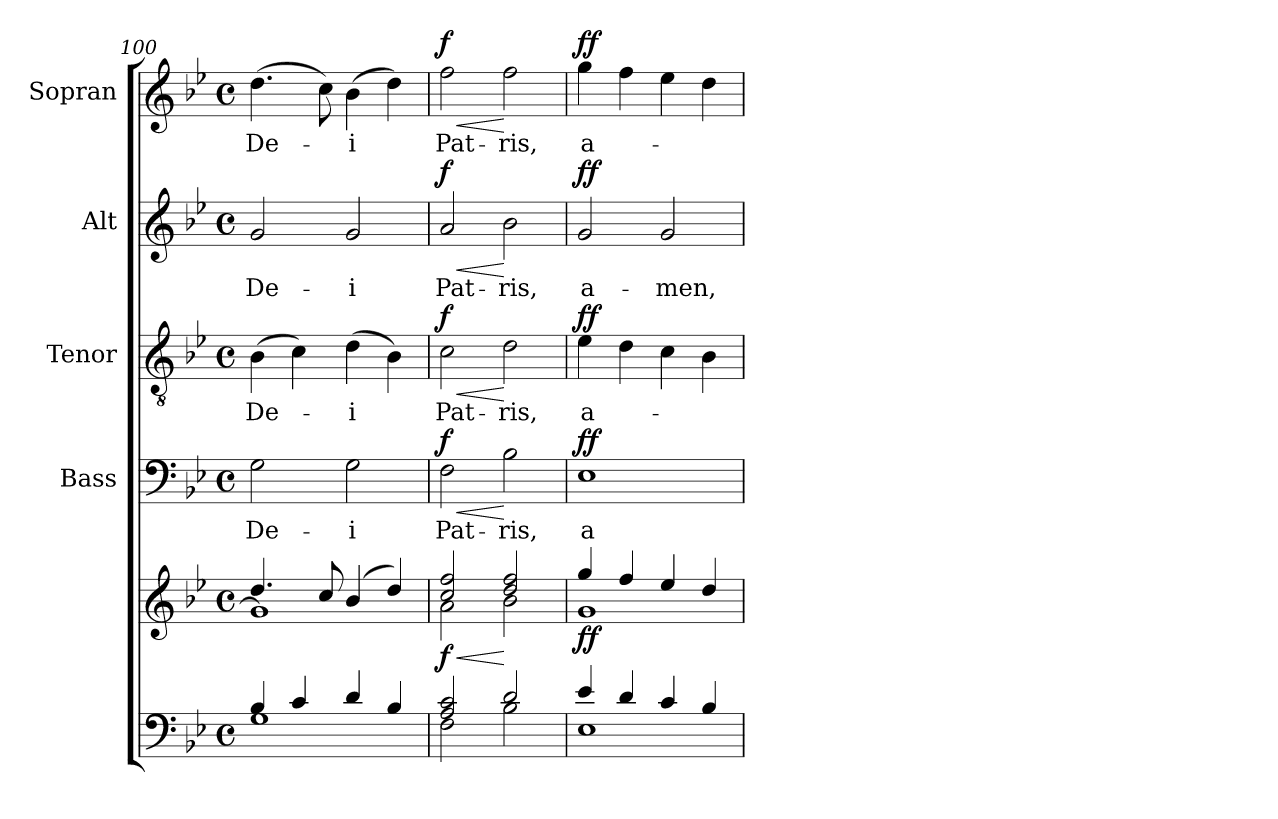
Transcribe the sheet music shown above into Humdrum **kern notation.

**kern	**kern	**dynam	**kern	**text	**dynam	**kern	**text	**dynam	**kern	**text	**dynam	**kern	**text	**dynam
*part5	*part5	*part5	*part4	*part4	*part4	*part3	*part3	*part3	*part2	*part2	*part2	*part1	*part1	*part1
*staff6	*staff5	*staff5/6	*staff4	*staff4	*staff4	*staff3	*staff3	*staff3	*staff2	*staff2	*staff2	*staff1	*staff1	*staff1
*	*	*	*I"Bass	*	*	*I"Tenor	*	*	*I"Alt	*	*	*I"Sopran	*	*
*	*	*	*I'B.	*	*	*I'T.	*	*	*I'A.	*	*	*I'S.	*	*
*clefF4	*clefG2	*	*clefF4	*	*	*clefGv2	*	*	*clefG2	*	*	*clefG2	*	*
*k[b-e-]	*k[b-e-]	*	*k[b-e-]	*	*	*k[b-e-]	*	*	*k[b-e-]	*	*	*k[b-e-]	*	*
*B-:	*B-:	*	*B-:	*	*	*B-:	*	*	*B-:	*	*	*B-:	*	*
*M4/4	*M4/4	*	*M4/4	*	*	*M4/4	*	*	*M4/4	*	*	*M4/4	*	*
*met(c)	*met(c)	*	*met(c)	*	*	*met(c)	*	*	*met(c)	*	*	*met(c)	*	*
=100	=100	=100	=100	=100	=100	=100	=100	=100	=100	=100	=100	=100	=100	=100
*^	*^	*	*	*	*	*	*	*	*	*	*	*	*	*
!	!	!	!	!	!	!LO:LY:b	!	!	!LO:LY:b	!	!	!LO:LY:b	!	!	!LO:LY:b	!
4B-/	1G	4.dd/	1g]	.	2G\	De-	.	(>4B-\	De-	.	2g/	De-	.	(>4.dd\	De-	.
4c/	.	.	.	.	.	.	.	4c\)	.	.	.	.	.	.	.	.
.	.	8cc/	.	.	.	.	.	.	.	.	.	.	.	8cc\)	.	.
!	!	!	!	!	!	!LO:LY:b	!	!	!LO:LY:b	!	!	!LO:LY:b	!	!	!LO:LY:b	!
4d/	.	(4b-/	.	.	2G\	-i	.	(>4d\	-i	.	2g/	-i	.	(>4b-\	-i	.
4B-/	.	4dd/)	.	.	.	.	.	4B-\)	.	.	.	.	.	4dd\)	.	.
=101	=101	=101	=101	=101	=101	=101	=101	=101	=101	=101	=101	=101	=101	=101	=101	=101
!	!	!	!	!LO:HP:b	!	!LO:LY:b	!LO:HP:b	!	!LO:LY:b	!LO:HP:b	!	!LO:LY:b	!LO:HP:b	!	!LO:LY:b	!LO:HP:b
!	!	!	!	!LO:DY:n=1:b	!	!	!LO:DY:n=1:a	!	!	!LO:DY:n=1:a	!	!	!LO:DY:n=1:a	!	!	!LO:DY:n=1:a
2A/ 2c/	2F\	2cc/ 2ff/	2a\	< f	2F\	Pat-	< f	2c\	Pat-	< f	2a/	Pat-	< f	2ff\	Pat-	< f
!	!	!	!	!	!	!LO:LY:b	!	!	!LO:LY:b	!	!	!LO:LY:b	!	!	!LO:LY:b	!
2d/	2B-\	2dd/ 2ff/	2b-\	[	2B-\	-ris,	[	2d\	-ris,	[	2b-\	-ris,	[	2ff\	-ris,	[
=102	=102	=102	=102	=102	=102	=102	=102	=102	=102	=102	=102	=102	=102	=102	=102	=102
!	!	!	!	!LO:DY:b	!	!LO:LY:b	!LO:DY:a	!	!LO:LY:b	!LO:DY:a	!	!LO:LY:b	!LO:DY:a	!	!LO:LY:b	!LO:DY:a
4e-/	1E-	4gg/	1g	ff	1E-	a-	ff	4e-\	a-	ff	2g/	a-	ff	4gg\	a-	ff
4d/	.	4ff/	.	.	.	.	.	4d\	.	.	.	.	.	4ff\	.	.
!	!	!	!	!	!	!	!	!	!	!	!	!LO:LY:b	!	!	!	!
4c/	.	4ee-/	.	.	.	.	.	4c\	.	.	2g/	-men,	.	4ee-\	.	.
4B-/	.	4dd/	.	.	.	.	.	4B-\	.	.	.	.	.	4dd\	.	.
*v	*v	*	*	*	*	*	*	*	*	*	*	*	*	*	*	*
*	*v	*v	*	*	*	*	*	*	*	*	*	*	*	*	*
=	=	=	=	=	=	=	=	=	=	=	=	=	=	=
*-	*-	*-	*-	*-	*-	*-	*-	*-	*-	*-	*-	*-	*-	*-
